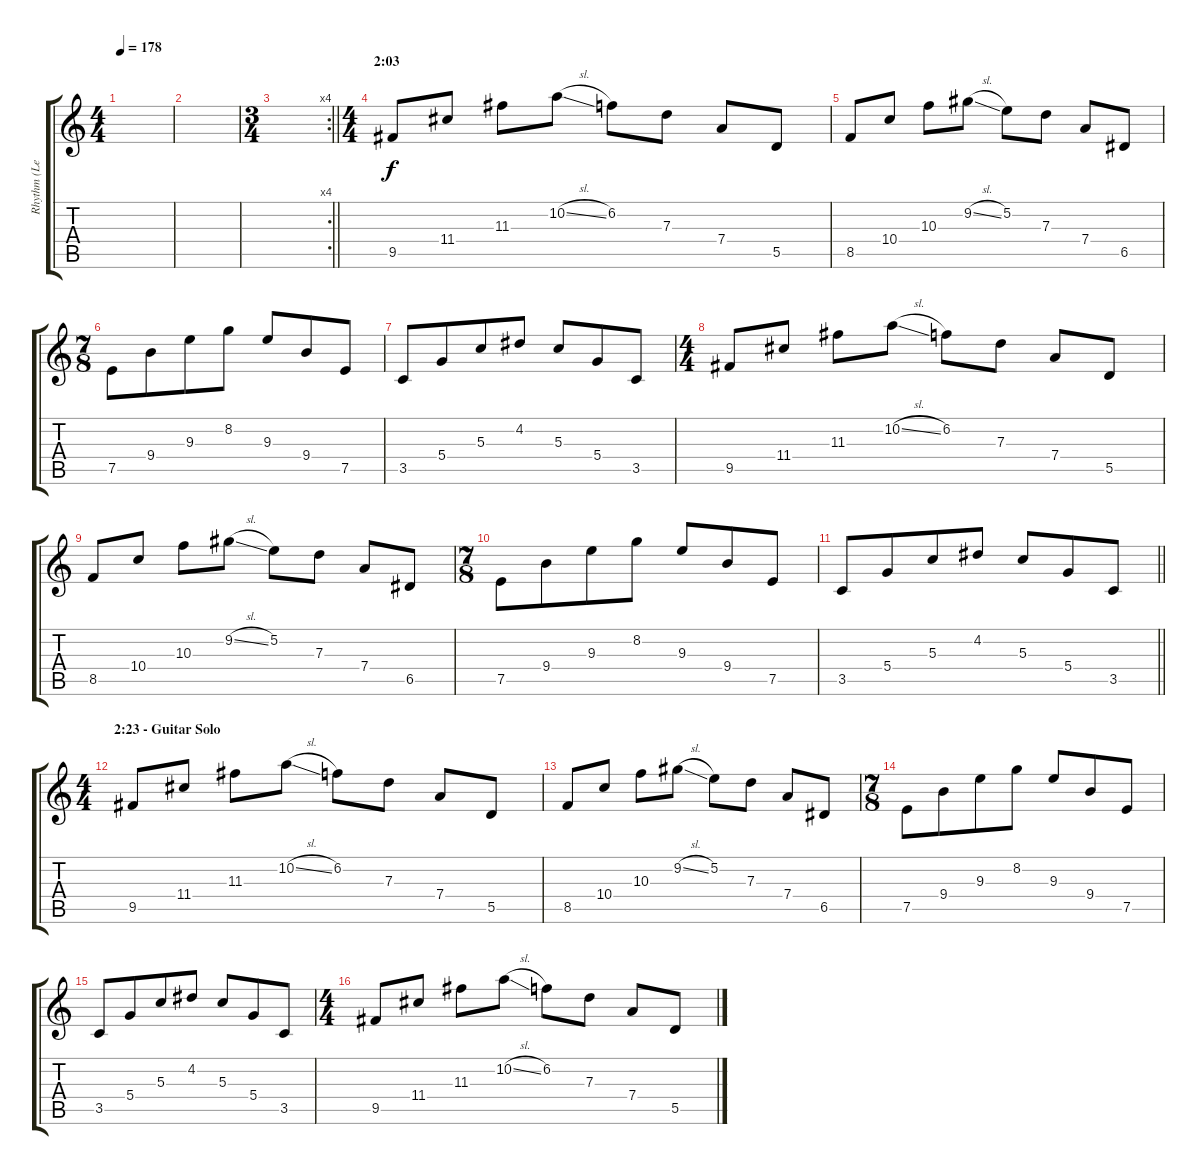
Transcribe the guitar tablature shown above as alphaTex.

\track ("Rhythm (Left Channel)" "Rhythm (Le") {instrument electricguitarjazz}
\staff {score tabs}
\tuning (E4 B3 G3 D3 A2 E2) {hide}
\ts (4 4)
\tempo 178
\clef g2
\ks c
|
|
\rc 4
\ts (3 4)
\barLineRight lightlight
|
\ts (4 4)
\section ("" "2:03")
9.5.8 11.4.8 11.3.8 10.2{sl}.8 6.2.8 7.3.8 7.4.8 5.5.8 |
8.5.8 10.4.8 10.3.8 9.2{sl}.8 5.2.8 7.3.8 7.4.8 6.5.8 |
\ts (7 8)
7.5.8 9.4.8 9.3.8 8.2.8 9.3.8 9.4.8 7.5.8 |
3.5.8 5.4.8 5.3.8 4.2.8 5.3.8 5.4.8 3.5.8 |
\ts (4 4)
9.5.8 11.4.8 11.3.8 10.2{sl}.8 6.2.8 7.3.8 7.4.8 5.5.8 |
8.5.8 10.4.8 10.3.8 9.2{sl}.8 5.2.8 7.3.8 7.4.8 6.5.8 |
\ts (7 8)
7.5.8 9.4.8 9.3.8 8.2.8 9.3.8 9.4.8 7.5.8 |
\barLineRight lightlight
3.5.8 5.4.8 5.3.8 4.2.8 5.3.8 5.4.8 3.5.8 |
\ts (4 4)
\section ("" "2:23 - Guitar Solo")
9.5.8 11.4.8 11.3.8 10.2{sl}.8 6.2.8 7.3.8 7.4.8 5.5.8 |
8.5.8 10.4.8 10.3.8 9.2{sl}.8 5.2.8 7.3.8 7.4.8 6.5.8 |
\ts (7 8)
7.5.8 9.4.8 9.3.8 8.2.8 9.3.8 9.4.8 7.5.8 |
3.5.8 5.4.8 5.3.8 4.2.8 5.3.8 5.4.8 3.5.8 |
\ts (4 4)
9.5.8 11.4.8 11.3.8 10.2{sl}.8 6.2.8 7.3.8 7.4.8 5.5.8
